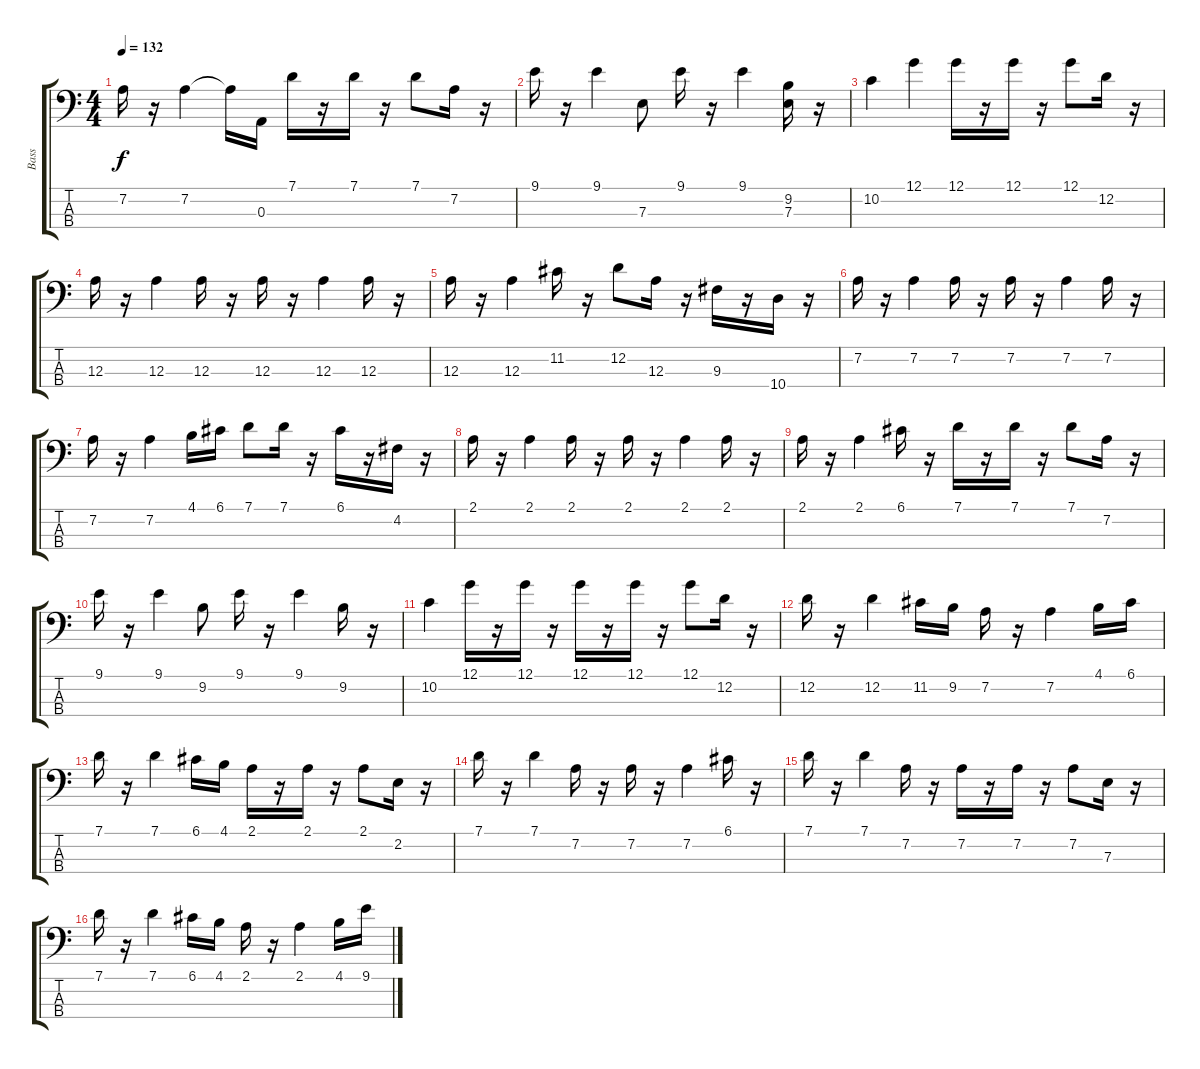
\track ("Bass" "Bass") {instrument electricbassfinger}
\staff {score tabs}
\tuning (G2 D2 A1 E1) {hide}
\ts (4 4)
\tempo 132
\clef f4
\ks c
7.2.16{dy f} r.16 7.2.4 7.2{t}.16 0.3.16 7.1.16 r.16 7.1.16 r.16 7.1.8 7.2.16 r.16 |
9.1.16 r.16 9.1.4 7.3.8 9.1.16 r.16 9.1.4 (9.2 7.3).16 r.16 |
10.2.4 12.1.4 12.1.16 r.16 12.1.16 r.16 12.1.8 12.2.16 r.16 |
12.3.16 r.16 12.3.4 12.3.16 r.16 12.3.16 r.16 12.3.4 12.3.16 r.16 |
12.3.16 r.16 12.3.4 11.2.16 r.16 12.2.8 12.3.16 r.16 9.3.16 r.16 10.4.16 r.16 |
7.2.16 r.16 7.2.4 7.2.16 r.16 7.2.16 r.16 7.2.4 7.2.16 r.16 |
7.2.16 r.16 7.2.4 4.1.16 6.1.16 7.1.8 7.1.16 r.16 6.1.16 r.16 4.2.16 r.16 |
2.1.16 r.16 2.1.4 2.1.16 r.16 2.1.16 r.16 2.1.4 2.1.16 r.16 |
2.1.16 r.16 2.1.4 6.1.16 r.16 7.1.16 r.16 7.1.16 r.16 7.1.8 7.2.16 r.16 |
9.1.16 r.16 9.1.4 9.2.8 9.1.16 r.16 9.1.4 9.2.16 r.16 |
10.2.4 12.1.16 r.16 12.1.16 r.16 12.1.16 r.16 12.1.16 r.16 12.1.8 12.2.16 r.16 |
12.2.16 r.16 12.2.4 11.2.16 9.2.16 7.2.16 r.16 7.2.4 4.1.16 6.1.16 |
7.1.16 r.16 7.1.4 6.1.16 4.1.16 2.1.16 r.16 2.1.16 r.16 2.1.8 2.2.16 r.16 |
7.1.16 r.16 7.1.4 7.2.16 r.16 7.2.16 r.16 7.2.4 6.1.16 r.16 |
7.1.16 r.16 7.1.4 7.2.16 r.16 7.2.16 r.16 7.2.16 r.16 7.2.8 7.3.16 r.16 |
7.1.16 r.16 7.1.4 6.1.16 4.1.16 2.1.16 r.16 2.1.4 4.1.16 9.1.16
